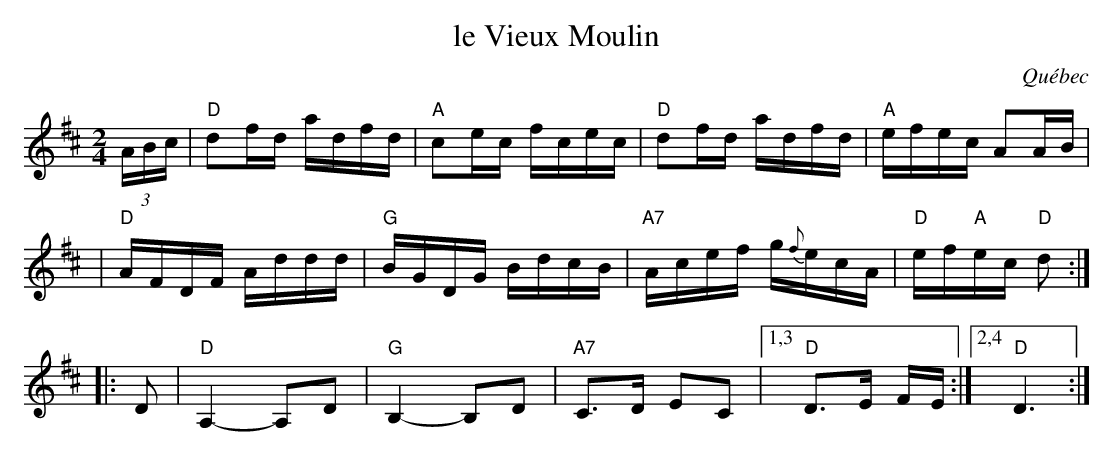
X:1
T: le Vieux Moulin
O: Qu\'ebec
M: 2/4
L: 1/16
K: D
(3ABc \
| "D"d2fd adfd | "A"c2ec fcec | "D"d2fd adfd | "A"efec A2AB |
| "D"AFDF Addd | "G"BGDG BdcB | "A7"Acef g{f}ecA | "D"ef"A"ec "D"d2 :|
|: D2 |\
"D"A,4- A,2D2 | "G"B,4- B,2D2 | "A7"C3D E2C2 |1,3 "D"D3E FE :|2,4 "D"D6 :|
